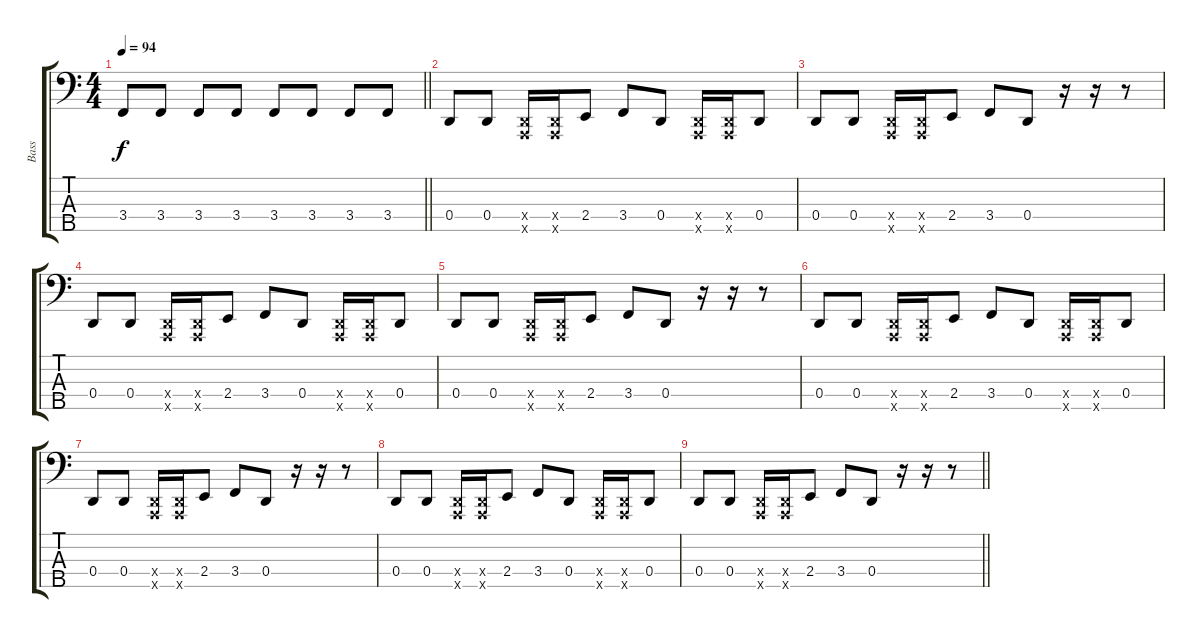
\track ("Bass" "Bass") {instrument slapbass1}
\staff {score tabs}
\tuning (F2 C2 G1 D1 A0) {hide}
\ts (4 4)
\tempo 94
\clef f4
\barLineRight lightlight
\ks c
3.4.8{dy f} 3.4.8 3.4.8 3.4.8 3.4.8 3.4.8 3.4.8 3.4.8 |
\section ("" "")
0.4.8 0.4.8 (0.4{x} 0.5{x}).16 (0.4{x} 0.5{x}).16 2.4.8 3.4.8 0.4.8 (0.4{x} 0.5{x}).16 (0.4{x} 0.5{x}).16 0.4.8 |
0.4.8 0.4.8 (0.4{x} 0.5{x}).16 (0.4{x} 0.5{x}).16 2.4.8 3.4.8 0.4.8 r.16 r.16 r.8 |
0.4.8 0.4.8 (0.4{x} 0.5{x}).16 (0.4{x} 0.5{x}).16 2.4.8 3.4.8 0.4.8 (0.4{x} 0.5{x}).16 (0.4{x} 0.5{x}).16 0.4.8 |
0.4.8 0.4.8 (0.4{x} 0.5{x}).16 (0.4{x} 0.5{x}).16 2.4.8 3.4.8 0.4.8 r.16 r.16 r.8 |
0.4.8 0.4.8 (0.4{x} 0.5{x}).16 (0.4{x} 0.5{x}).16 2.4.8 3.4.8 0.4.8 (0.4{x} 0.5{x}).16 (0.4{x} 0.5{x}).16 0.4.8 |
0.4.8 0.4.8 (0.4{x} 0.5{x}).16 (0.4{x} 0.5{x}).16 2.4.8 3.4.8 0.4.8 r.16 r.16 r.8 |
0.4.8 0.4.8 (0.4{x} 0.5{x}).16 (0.4{x} 0.5{x}).16 2.4.8 3.4.8 0.4.8 (0.4{x} 0.5{x}).16 (0.4{x} 0.5{x}).16 0.4.8 |
\barLineRight lightlight
0.4.8 0.4.8 (0.4{x} 0.5{x}).16 (0.4{x} 0.5{x}).16 2.4.8 3.4.8 0.4.8 r.16 r.16 r.8
